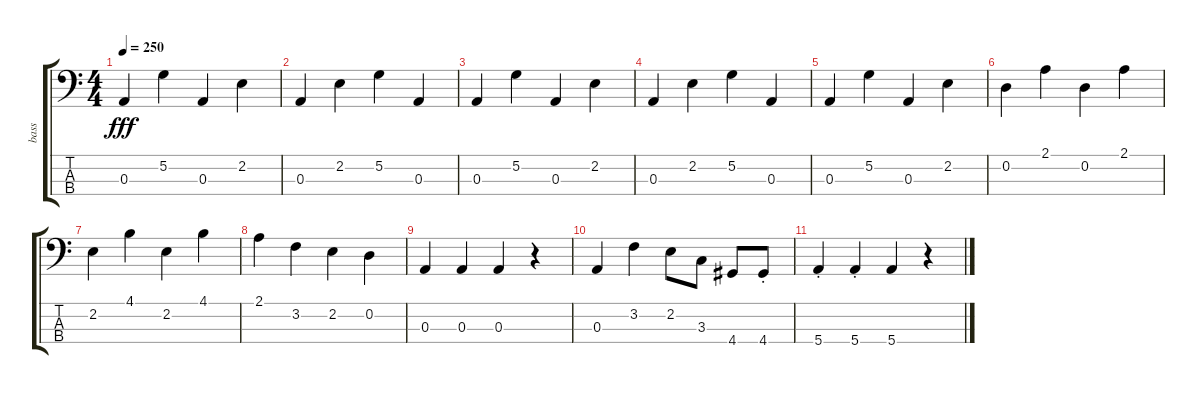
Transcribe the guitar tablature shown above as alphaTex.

\track ("bass" "bass") {instrument electricguitarmuted}
\staff {score tabs}
\tuning (G2 D2 A1 E1) {hide}
\ts (4 4)
\tempo 250
\clef f4
\ks c
0.3.4{dy fff} 5.2.4 0.3.4 2.2.4 |
0.3.4 2.2.4 5.2.4 0.3.4 |
0.3.4 5.2.4 0.3.4 2.2.4 |
0.3.4 2.2.4 5.2.4 0.3.4 |
0.3.4 5.2.4 0.3.4 2.2.4 |
0.2.4 2.1.4 0.2.4 2.1.4 |
2.2.4 4.1.4 2.2.4 4.1.4 |
2.1.4{instrument electricbasspick} 3.2.4 2.2.4 0.2.4 |
0.3.4 0.3.4 0.3.4 r.4 |
0.3.4 3.2.4 2.2.8 3.3.8 4.4.8 4.4{st}.8 |
5.4{st}.4{instrument electricguitarmuted} 5.4{st}.4 5.4.4 r.4
